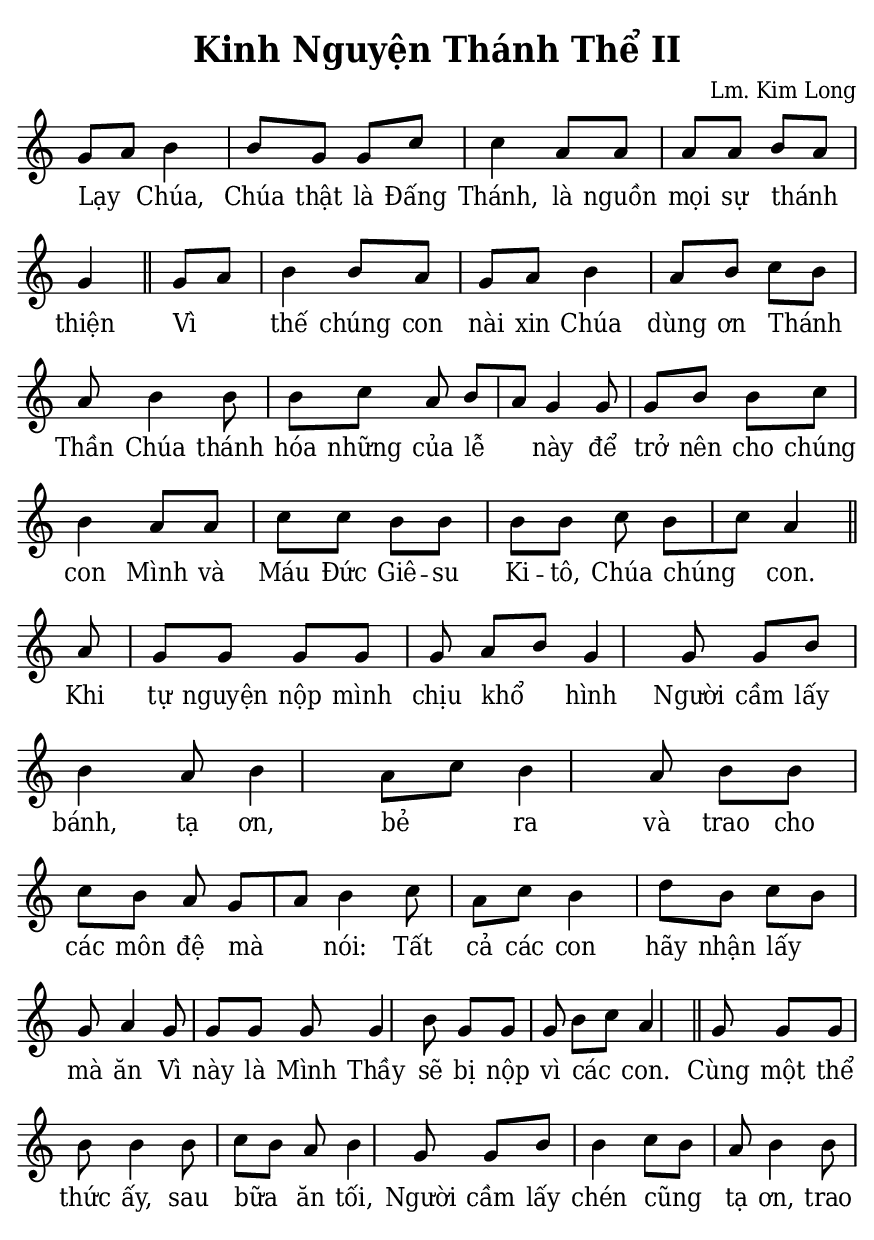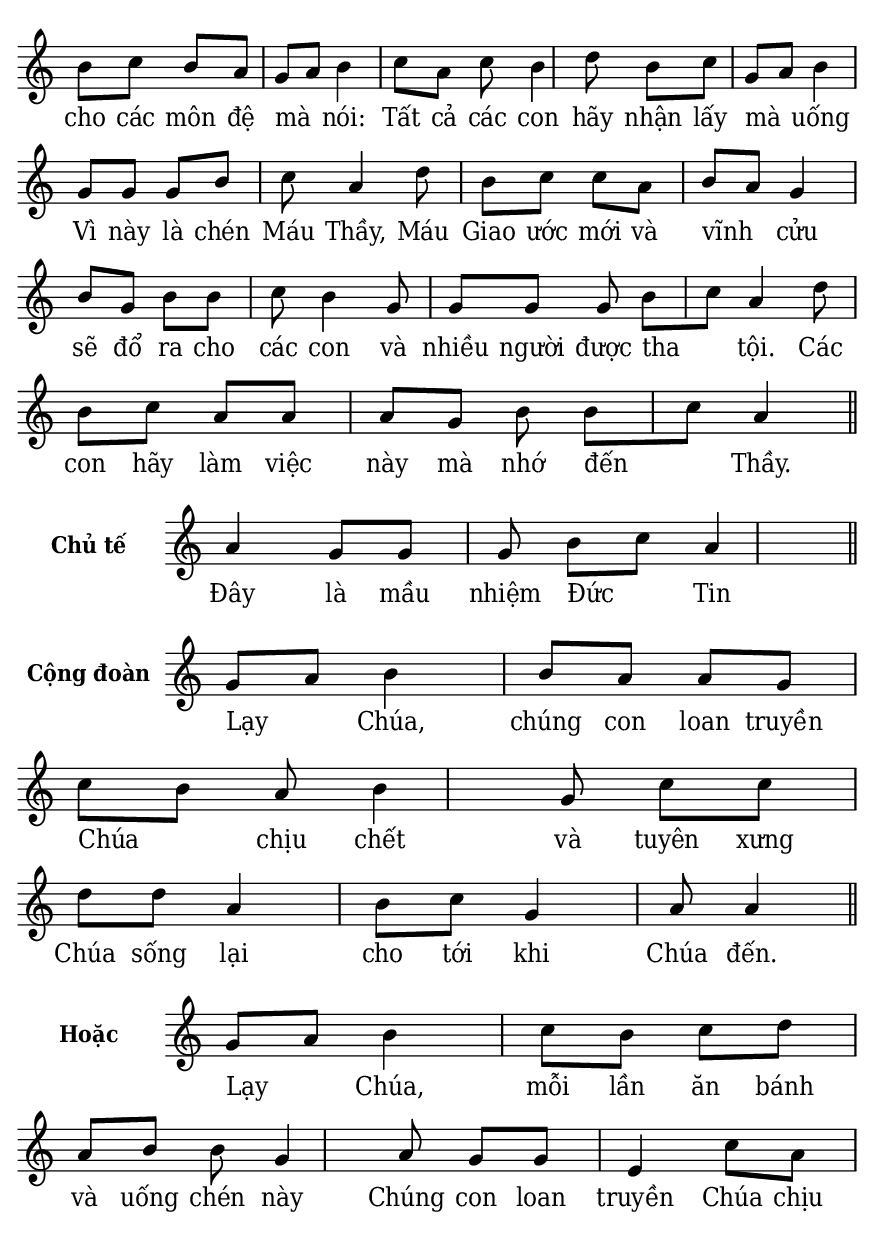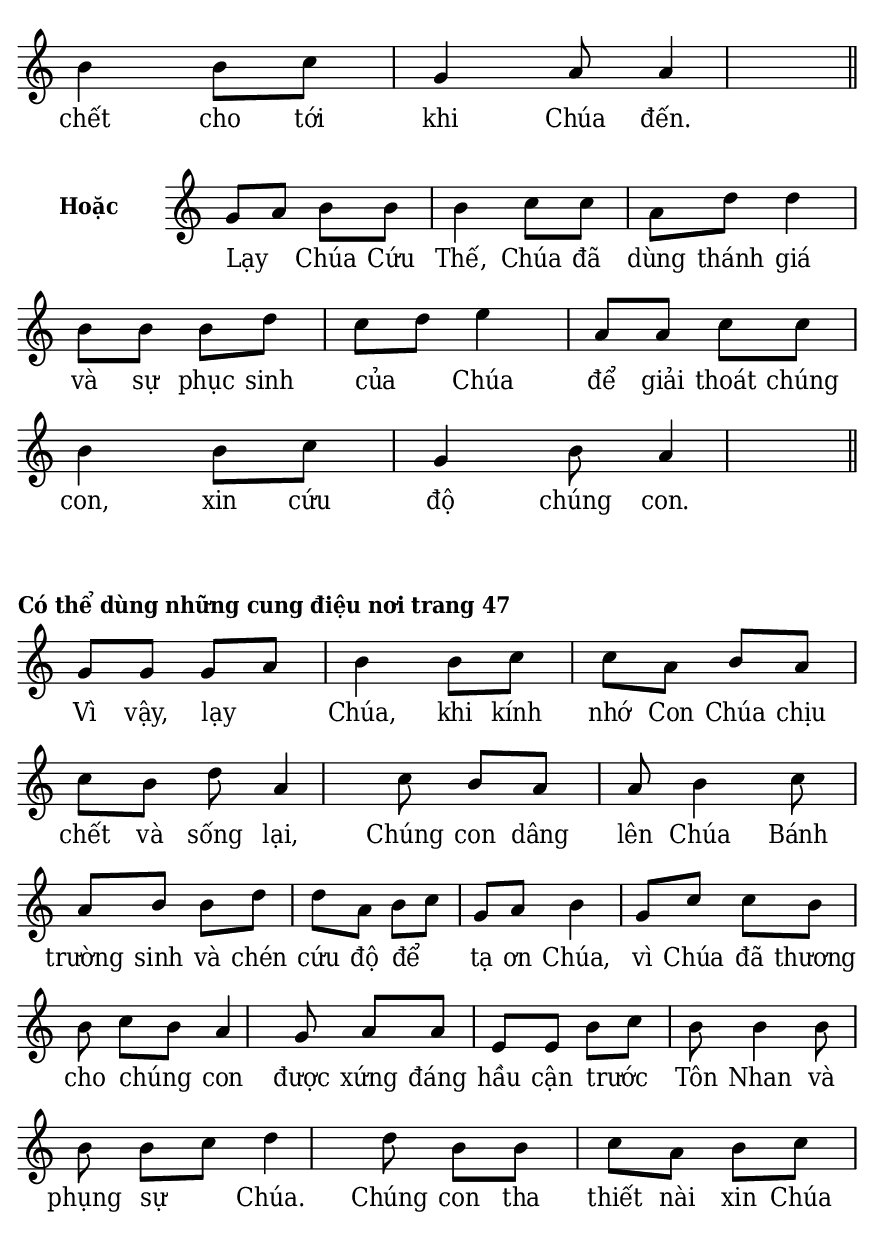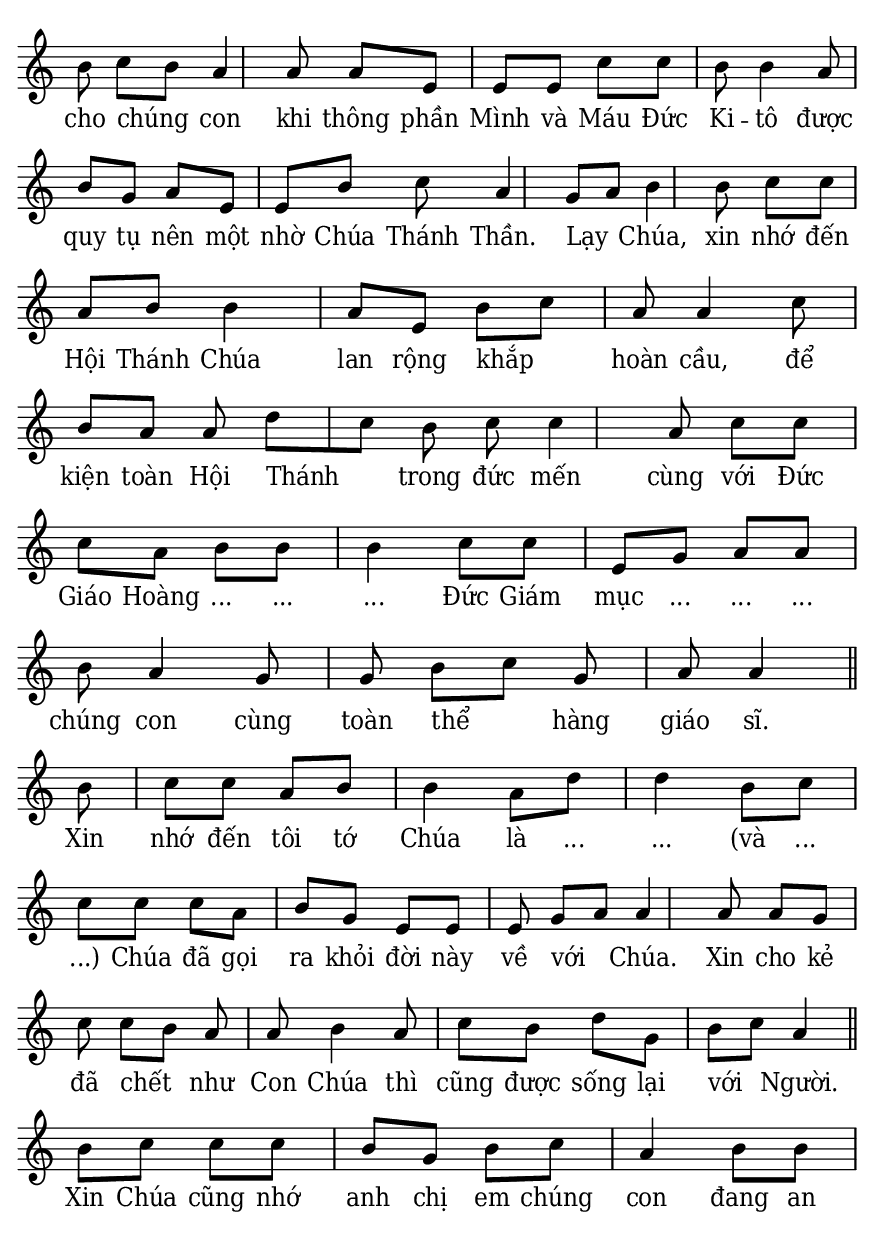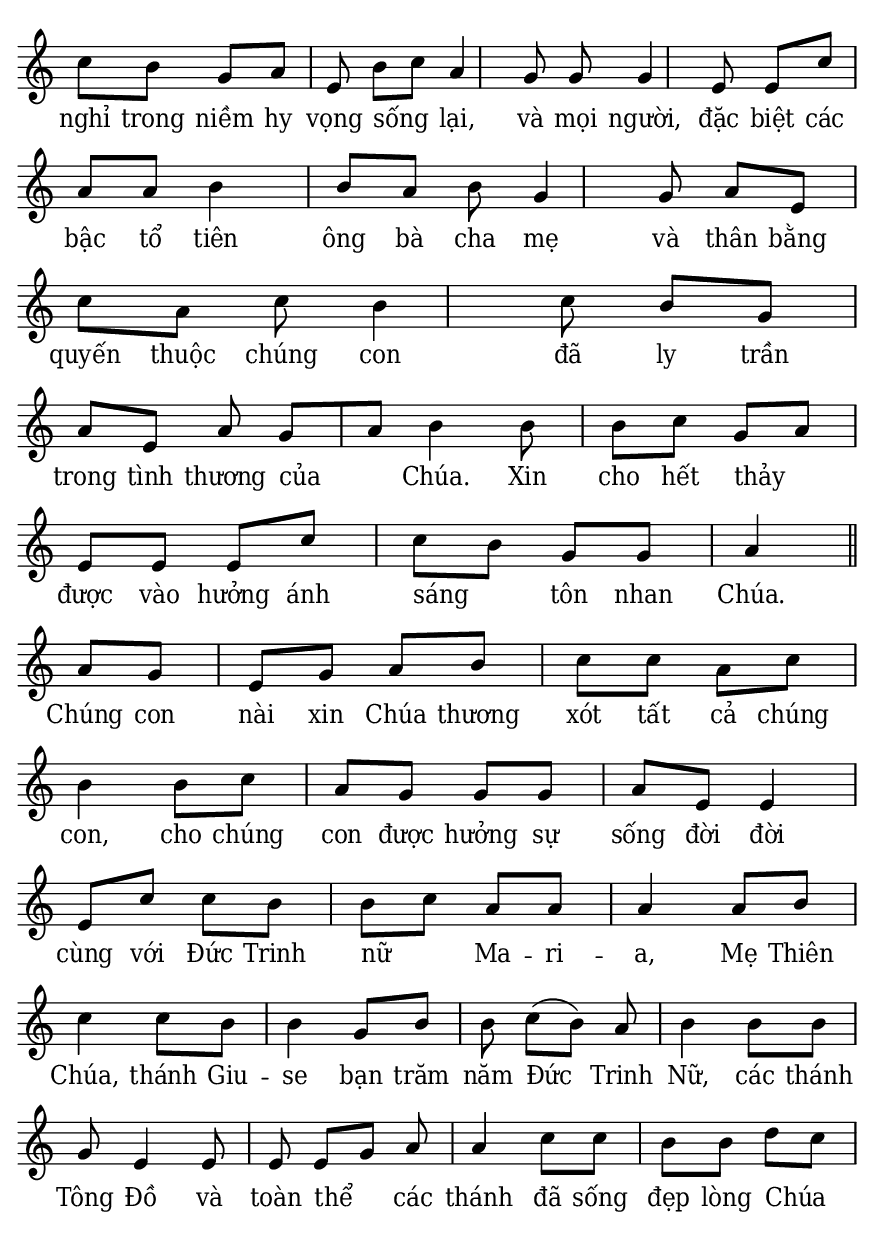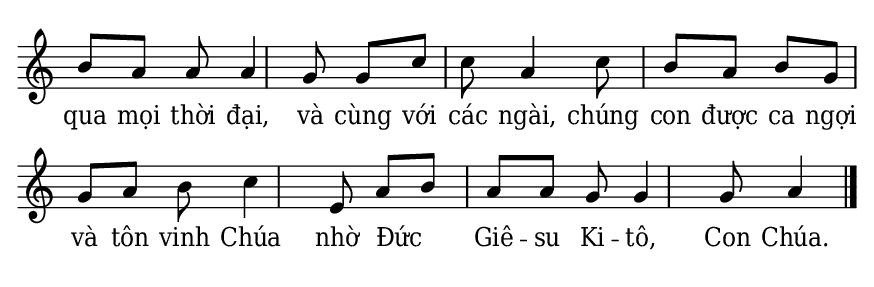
% Cài đặt chung
\version "2.22.1"
\include "english.ly"

\header {
  title = "Kinh Nguyện Thánh Thể II"
  composer = "Lm. Kim Long"
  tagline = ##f
}

% Nhạc
nhacMauMot = \relative c'' {
  g8 \hide ([a]) b4 b8 g g c c4 a8 a a a b \hide ([a]) g4 \bar "||"
  g8 \hide ([a]) b4 b8 a g a b4 a8 b c \hide ([b]) a b4 b8 b c
  a b \hide ([a]) g4 g8 g b b c b4 a8 a c c b b b b
  c b \hide ([c]) a4 \bar "||"
  
  a8 g g g g g a \hide ([b]) g4 g8 g b
  b4 a8 b4 a8 \hide ([c]) b4 a8 b b c b a g \hide ([a]) b4 c8 a c
  b4 d8 b c \hide ([b]) g a4 g8 g g g g4 b8 g g g b \hide ([c]) a4 \bar "||"
  
  g8 g g b b4 b8 c \hide ([b]) a b4 g8 g b b4 c8 \hide ([b]) a b4 b8
  b c b a g \hide ([a]) b4 c8 a c b4 d8 b c g \hide ([a]) b4
  g8 g g b c a4 d8 b c c a b \hide ([a]) g4 b8 g b b c
  b4 g8 g g g b \hide ([c]) a4 d8 b c a a a g b b \hide ([c]) a4 \bar "||"
}

nhacMauHai = \relative c'' {
  a4 g8 g g b \hide ([c]) a4 \bar "||"
}

nhacMauBa = \relative c'' {
  g8 \hide ([a]) b4 b8 a a g c \hide ([b]) a b4
  g8 c c d d a4 b8 c g4 a8 a4 \bar "||"
}

nhacMauBon = \relative c'' {
  g8 \hide ([a]) b4 c8 b c d a b b g4
  a8 g g e4 c'8 a b4 b8 c g4 a8 a4 \bar "||"
}

nhacMauNam = \relative c'' {
  g8 \hide ([a]) b b b4 c8 c a d d4 b8 b b
  d c \hide ([d]) e4 a,8 a c c b4 b8 c g4 b8 a4 \bar "||"
}

nhacMauSau = \relative c'' {
  g8 g g \hide ([a]) b4 b8 c c a b a8 c b d a4
  c8 b a a b4 c8 a b b d d a b \hide ([c]) g a b4
  g8 c c b b c \hide ([b]) a4 g8 a a e e b' \hide ([c]) b b4
  b8 b b \hide ([c]) d4 d8 b b c a b c b c \hide ([b]) a4
  a8 a e e e c' c b b4 a8 b g a e e b' c a4
  g8 \hide ([a]) b4 b8 c c a b b4 a8 e b' \hide ([c]) a a4 c8 b a a
  d \hide ([c]) b c c4 a8 c c c a b b b4 c8 c e,
  g a a b a4 g8 g b \hide ([c]) g a a4 \bar "||" \break
  
  b8 c c a b b4 a8 d d4 b8 c c c c a b g
  e e e g \hide ([a]) a4 a8 a g c c \hide ([b]) a a
  b4 a8 c b d g, b \hide ([c]) a4 \bar "||" \break
  
  b8 c c c b g b c a4 b8 b c b
  g a e b' \hide ([c]) a4 g8 g g4 e8 e c' a a b4
  b8 a b g4 g8 a e c' a c b4
  c8 b g a e a g \hide ([a]) b4 b8 b c g \hide ([a])
  e8 e e c' c \hide ([b]) g g a4 \bar "||" \break
  
  a8 g e g a b c c a c b4 b8 c a
  g8 g g a e e4 e8 c' c b b \hide ([c]) a a a4 a8 b
  c4 c8 b b4 g8 b b c ([b]) a b4 b8 b g e4 e8 e
  e \hide ([g]) a a4 c8 c b b d \hide ([c]) b a a a4 g8 g c c
  a4 c8 b a b g g a b c4
  e,8 a \hide ([b]) a a g g4 g8 a4 \bar "|."
}

% Lời
loiMauMot = \lyricmode {
  Lạy Chúa, Chúa thật là Đấng Thánh, là nguồn mọi sự thánh thiện
  Vì thế chúng con nài xin Chúa dùng ơn Thánh Thần Chúa
  thánh hóa những của lễ này để trở nên cho chúng con
  Mình và Máu Đức Giê -- su Ki -- tô, Chúa chúng con.
  Khi tự nguyện nộp mình chịu khổ hình
  Người cầm lấy bánh, tạ ơn, bẻ ra và trao cho các môn đệ mà nói:
  Tất cả các con hãy nhận lấy mà ăn
  Vì này là Mình Thầy sẽ bị nộp vì các con.
  Cùng một thể thức ấy, sau bữa ăn tối,
  Người cầm lấy chén cũng tạ ơn, trao cho các môn đệ mà nói:
  Tất cả các con hãy nhận lấy mà uống
  Vì này là chén Máu Thầy, Máu Giao ước mới và vĩnh cửu
  sẽ đổ ra cho các con và nhiều người được tha tội.
  Các con hãy làm việc này mà nhớ đến Thầy.
}

loiMauHai = \lyricmode {
  Đây là mầu nhiệm Đức Tin
}

loiMauBa = \lyricmode {
  Lạy Chúa, chúng con loan truyền Chúa chịu chết
  và tuyên xưng Chúa sống lại cho tới khi Chúa đến.
}

loiMauBon = \lyricmode {
  Lạy Chúa, mỗi lần ăn bánh và uống chén này
  Chúng con loan truyền Chúa chịu chết
  cho tới khi Chúa đến.
}

loiMauNam = \lyricmode {
  Lạy Chúa Cứu Thế, Chúa đã dùng thánh giá
  và sự phục sinh của Chúa để giải thoát chúng con,
  xin cứu độ chúng con.
}

loiMauSau = \lyricmode {
  Vì vậy, lạy Chúa, khi kính nhớ Con Chúa chịu chết và sống lại,
  Chúng con dâng lên Chúa Bánh trường sinh và chén cứu độ
  để tạ ơn Chúa, vì Chúa đã thương cho chúng con
  được xứng đáng hầu cận trước Tôn Nhan và phụng sự Chúa.
  Chúng con tha thiết nài xin Chúa cho chúng con
  khi thông phần Mình và Máu Đức Ki -- tô được quy tụ nên một
  nhờ Chúa Thánh Thần.
  Lạy Chúa, xin nhớ đến Hội Thánh Chúa lan rộng khắp hoàn cầu,
  để kiện toàn Hội Thánh trong đức mến
  cùng với Đức Giáo Hoàng "..." "..." "..."
  Đức Giám mục "..." "..." "..." chúng con cùng toàn thể hàng giáo sĩ.
  Xin nhớ đến tôi tớ Chúa là "..." "..."
  (và "..." "...)" Chúa đã gọi ra khỏi đời này về với Chúa.
  Xin cho kẻ đã chết như Con Chúa thì cũng được sống lại với Người.
  Xin Chúa cũng nhớ anh chị em chúng con
  đang an nghỉ trong niềm hy vọng sống lại, và mọi người,
  đặc biệt các bậc tổ tiên ông bà cha mẹ
  và thân bằng quyến thuộc chúng con đã ly trần
  trong tình thương của Chúa.
  Xin cho hết thảy được vào hưởng ánh sáng tôn nhan Chúa.
  Chúng con nài xin Chúa thương xót tất cả chúng con,
  cho chúng con được hưởng sự sống đời đời
  cùng với Đức Trinh nữ Ma -- ri -- a, Mẹ Thiên Chúa,
  thánh Giu -- se bạn trăm năm Đức Trinh Nữ,
  các thánh Tông Đồ và toàn thể các thánh
  đã sống đẹp lòng Chúa qua mọi thời đại,
  và cùng với các ngài, chúng con được ca ngợi
  và tôn vinh Chúa nhờ Đức Giê -- su Ki -- tô, Con Chúa.
}

% Dàn trang
\paper {
  #(set-paper-size "a5")
  top-margin = 3\mm
  bottom-margin = 3\mm
  left-margin = 3\mm
  right-margin = 3\mm
  indent = #0
  #(define fonts
	 (make-pango-font-tree "Deja Vu Serif Condensed"
	 		       "Deja Vu Serif Condensed"
			       "Deja Vu Serif Condensed"
			       (/ 20 20)))
  print-page-number = ##f
}

TongNhip = {
  \key c \major
  \time 2/4
  \set Timing.beamExceptions = #'()
  \set Timing.baseMoment = #(ly:make-moment 1/4)
}

% Đổi kích thước nốt cho bè phụ
notBePhu =
#(define-music-function (font-size music) (number? ly:music?)
   (for-some-music
     (lambda (m)
       (if (music-is-of-type? m 'rhythmic-event)
           (begin
             (set! (ly:music-property m 'tweaks)
                   (cons `(font-size . ,font-size)
                         (ly:music-property m 'tweaks)))
             #t)
           #f))
     music)
   music)

\score {
  <<
    \new Staff \with {
      \remove "Time_signature_engraver"
    }
    <<
        \clef treble
        \new Voice = beSop {
          \TongNhip \nhacMauMot
        }
      \new Lyrics \lyricsto beSop \loiMauMot
    >>
  >>
  \layout {
    %indent = 25
    \override Lyrics.LyricSpace.minimum-distance = #1
    \override Score.BarNumber.break-visibility = ##(#f #f #f)
    \override Score.SpacingSpanner.uniform-stretching = ##t
    \set Score.defaultBarType = ""
    \set Score.barAlways = ##t
  }
}

\score {
  <<
    \new Staff \with {
      \remove "Time_signature_engraver"
      instrumentName = \markup {
        \bold "Chủ tế"
      }
    }
    <<
        \clef treble
        \new Voice = beSop {
          \TongNhip \nhacMauHai
        }
      \new Lyrics \lyricsto beSop \loiMauHai
    >>
  >>
  \layout {
    indent = 25
    \override Lyrics.LyricSpace.minimum-distance = #1
    \override Score.BarNumber.break-visibility = ##(#f #f #f)
    \override Score.SpacingSpanner.uniform-stretching = ##t
    \set Score.defaultBarType = ""
    \set Score.barAlways = ##t
    ragged-last = ##f
  }
}

\score {
  <<
    \new Staff \with {
      \remove "Time_signature_engraver"
      instrumentName = \markup {
        \bold "Cộng đoàn"
      }
    }
    <<
        \clef treble
        \new Voice = beSop {
          \TongNhip \nhacMauBa
        }
      \new Lyrics \lyricsto beSop \loiMauBa
    >>
  >>
  \layout {
    indent = 25
    \override Lyrics.LyricSpace.minimum-distance = #1
    \override Score.BarNumber.break-visibility = ##(#f #f #f)
    \override Score.SpacingSpanner.uniform-stretching = ##t
    \set Score.defaultBarType = ""
    \set Score.barAlways = ##t
  }
}

\score {
  <<
    \new Staff \with {
      \remove "Time_signature_engraver"
      instrumentName = \markup {
        \bold "Hoặc"
      }
    }
    <<
        \clef treble
        \new Voice = beSop {
          \TongNhip \nhacMauBon
        }
      \new Lyrics \lyricsto beSop \loiMauBon
    >>
  >>
  \layout {
    indent = 25
    \override Lyrics.LyricSpace.minimum-distance = #1
    \override Score.BarNumber.break-visibility = ##(#f #f #f)
    \override Score.SpacingSpanner.uniform-stretching = ##t
    \set Score.defaultBarType = ""
    \set Score.barAlways = ##t
  }
}

\score {
  <<
    \new Staff \with {
      \remove "Time_signature_engraver"
      instrumentName = \markup {
        \bold "Hoặc"
      }
    }
    <<
        \clef treble
        \new Voice = beSop {
          \TongNhip \nhacMauNam
        }
      \new Lyrics \lyricsto beSop \loiMauNam
    >>
  >>
  \layout {
    indent = 25
    \override Lyrics.LyricSpace.minimum-distance = #1
    \override Score.BarNumber.break-visibility = ##(#f #f #f)
    \override Score.SpacingSpanner.uniform-stretching = ##t
    \set Score.defaultBarType = ""
    \set Score.barAlways = ##t
    ragged-last = ##f
  }
}

\markup {
  \vspace #3
  \bold "Có thể dùng những cung điệu nơi trang 47"
}

\score {
  <<
    \new Staff \with {
      \remove "Time_signature_engraver"
    }
    <<
        \clef treble
        \new Voice = beSop {
          \TongNhip \nhacMauSau
        }
      \new Lyrics \lyricsto beSop \loiMauSau
    >>
  >>
  \layout {
    %indent = 25
    ragged-right = ##f
    \override Lyrics.LyricSpace.minimum-distance = #1
    \override Score.BarNumber.break-visibility = ##(#f #f #f)
    \override Score.SpacingSpanner.uniform-stretching = ##t
    \override LyricHyphen.minimum-distance = #2
    \set Score.defaultBarType = ""
    \set Score.barAlways = ##t
  }
}
